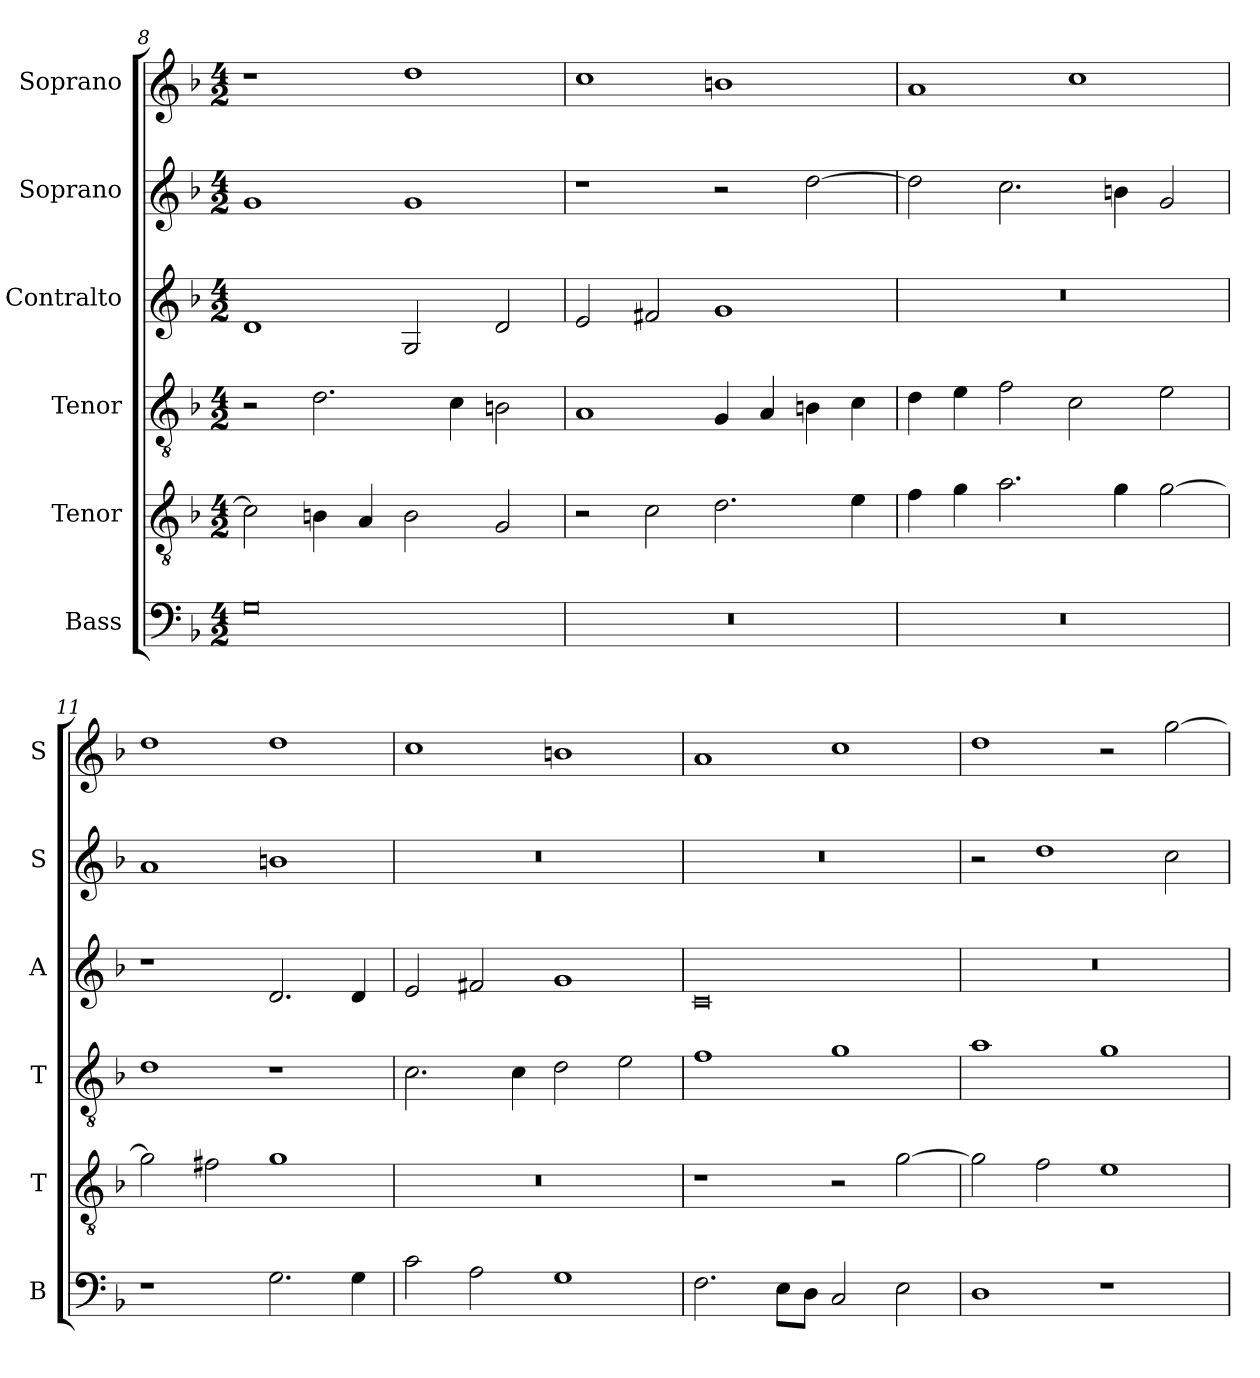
**kern	**kern	**kern	**kern	**kern	**kern
*part6	*part5	*part4	*part3	*part2	*part1
*staff6	*staff5	*staff4	*staff3	*staff2	*staff1
*I"Bass	*I"Tenor	*I"Tenor	*I"Contralto	*I"Soprano	*I"Soprano
*I'B	*I'T	*I'T	*I'A	*I'S	*I'S
*clefF4	*clefGv2	*clefGv2	*clefG2	*clefG2	*clefG2
*k[b-]	*k[b-]	*k[b-]	*k[b-]	*k[b-]	*k[b-]
*M4/2	*M4/2	*M4/2	*M4/2	*M4/2	*M4/2
=8	=8	=8	=8	=8	=8
0G	2c]	2r	1d	1g	1r
.	4Bn	2.d	.	.	.
.	4A	.	.	.	.
.	2B	.	2G	1g	1dd
.	.	4c	.	.	.
.	2G	2Bn	2d	.	.
=9	=9	=9	=9	=9	=9
0r	2r	1A	2e	1r	1cc
.	2c	.	2f#X	.	.
.	2.d	4G	1g	2r	1bn
.	.	4A	.	.	.
.	.	4Bn	.	[2dd	.
.	4e	4c	.	.	.
=10	=10	=10	=10	=10	=10
0r	4f	4d	0r	2dd]	1a
.	4g	4e	.	.	.
.	2.a	2f	.	2.cc	.
.	.	2c	.	.	1cc
.	4g	.	.	4bn	.
.	[2g	2e	.	2g	.
=11	=11	=11	=11	=11	=11
1r	2g]	1d	1r	1a	1dd
.	2f#X	.	.	.	.
2.G	1g	1r	2.d	1bn	1dd
4G	.	.	4d	.	.
=12	=12	=12	=12	=12	=12
2c	0r	2.c	2e	0r	1cc
2A	.	.	2f#X	.	.
.	.	4c	.	.	.
1G	.	2d	1g	.	1bn
.	.	2e	.	.	.
=13	=13	=13	=13	=13	=13
2.F	1r	1f	0c	0r	1a
8E\L	.	.	.	.	.
8D\J	.	.	.	.	.
2C	2r	1g	.	.	1cc
2E	[2g	.	.	.	.
=14	=14	=14	=14	=14	=14
1D	2g]	1a	0r	2r	1dd
.	2f	.	.	1dd	.
1r	1e	1g	.	.	2r
.	.	.	.	2cc	[2gg
=	=	=	=	=	=
*-	*-	*-	*-	*-	*-
